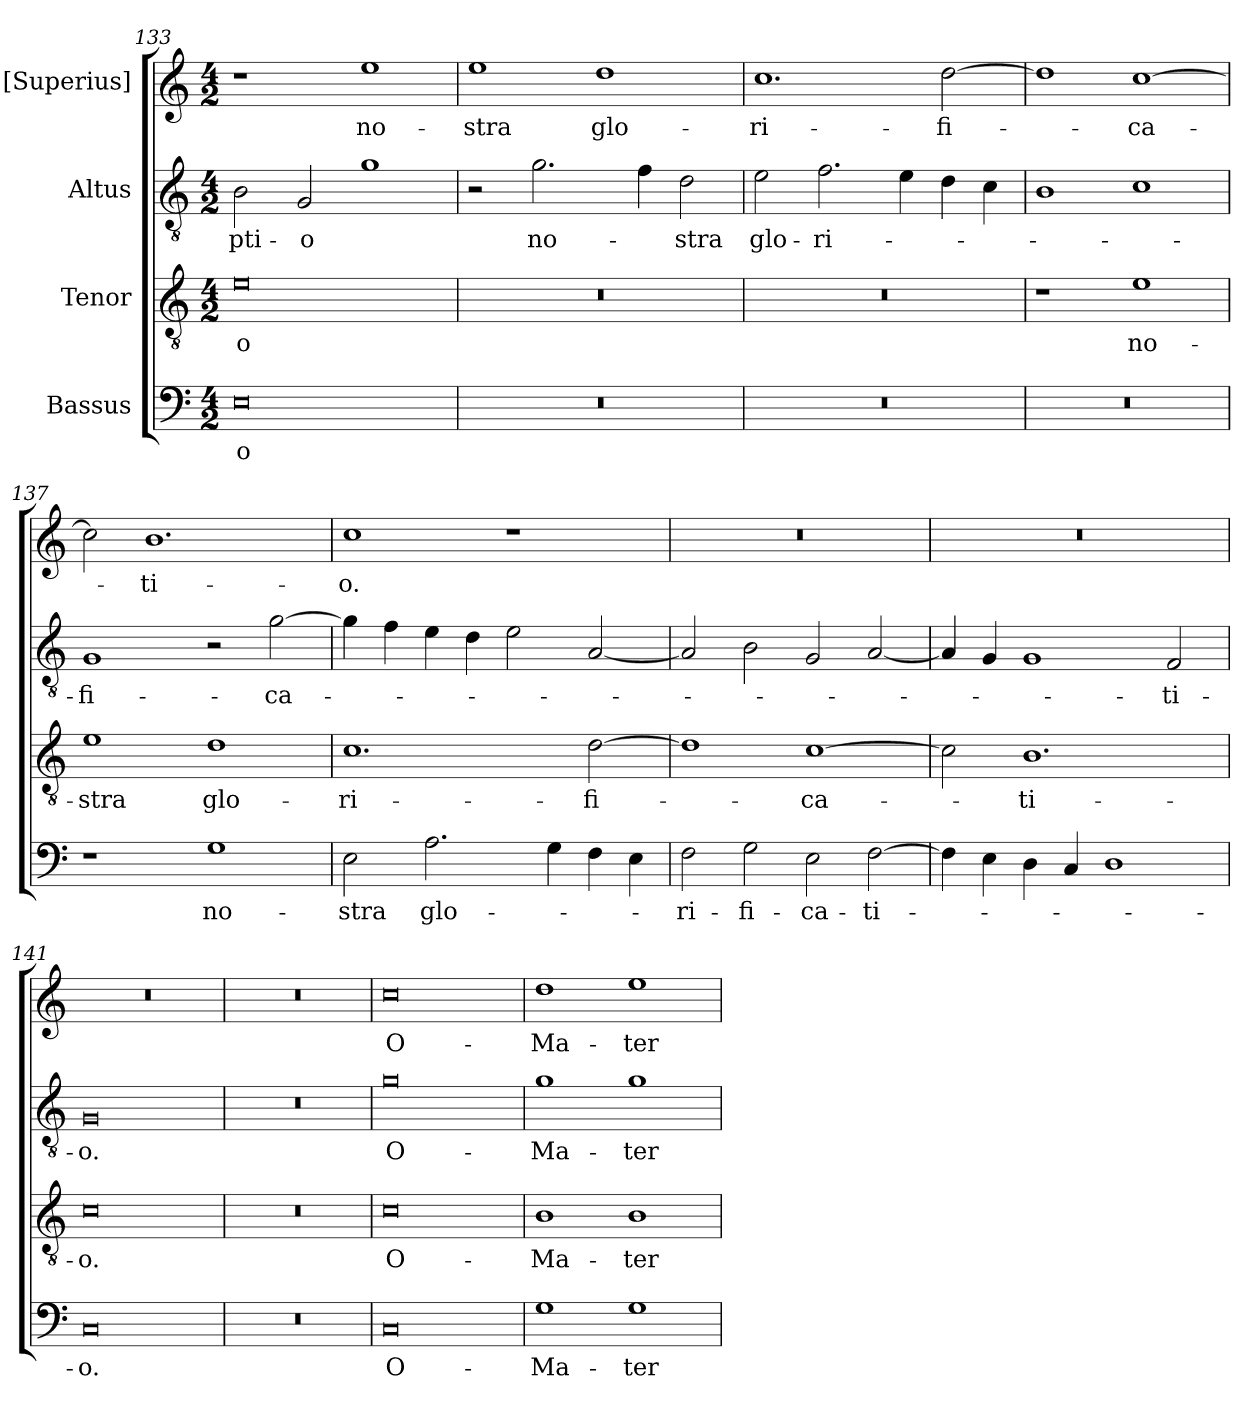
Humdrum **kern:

**kern	**text	**kern	**text	**kern	**text	**kern	**text
*part4	*part4	*part3	*part3	*part2	*part2	*part1	*part1
*staff4	*staff4	*staff3	*staff3	*staff2	*staff2	*staff1	*staff1
*I"Bassus	*	*I"Tenor	*	*I"Altus	*	*I"[Superius]	*
*clefF4	*	*clefGv2	*	*clefGv2	*	*clefG2	*
*k[]	*	*k[]	*	*k[]	*	*k[]	*
*M4/2	*	*M4/2	*	*M4/2	*	*M4/2	*
=133	=133	=133	=133	=133	=133	=133	=133
0E\	-o	0e\	-o	2B\	-pti-	1r	.
.	.	.	.	2G/	-o	.	.
.	.	.	.	1g\	.	1ee\	no-
=134	=134	=134	=134	=134	=134	=134	=134
0r	.	0r	.	2r	.	1ee\	-stra
.	.	.	.	2.g\	no-	.	.
.	.	.	.	.	.	1dd\	glo-
.	.	.	.	4f\	.	.	.
.	.	.	.	2d\	-stra	.	.
=135	=135	=135	=135	=135	=135	=135	=135
0r	.	0r	.	2e\	glo-	1.cc\	-ri-
.	.	.	.	2.f\	-ri-	.	.
.	.	.	.	4e\	.	.	.
.	.	.	.	4d\	.	[2dd\	-fi-
.	.	.	.	4c\	.	.	.
=136	=136	=136	=136	=136	=136	=136	=136
0r	.	1r	.	1B\	.	1dd\]	.
.	.	1e\	no-	1c\	.	[1cc\	-ca-
=137	=137	=137	=137	=137	=137	=137	=137
1r	.	1e\	-stra	1G/	-fi-	2cc\]	.
.	.	.	.	.	.	1.b\	-ti-
1G\	no-	1d\	glo-	2r	.	.	.
.	.	.	.	[2g\	-ca-	.	.
=138	=138	=138	=138	=138	=138	=138	=138
2E\	-stra	1.c\	-ri-	4g\]	.	1cc\	-o.
.	.	.	.	4f\	.	.	.
2.A\	glo-	.	.	4e\	.	.	.
.	.	.	.	4d\	.	.	.
.	.	.	.	2e\	.	1r	.
4G\	.	.	.	.	.	.	.
4F\	.	[2d\	-fi-	[2A/	.	.	.
4E\	.	.	.	.	.	.	.
=139	=139	=139	=139	=139	=139	=139	=139
2F\	-ri-	1d\]	.	2A/]	.	0r	.
2G\	-fi-	.	.	2B\	.	.	.
2E\	-ca-	[1c\	-ca-	2G/	.	.	.
[2F\	-ti-	.	.	[2A/	.	.	.
=140	=140	=140	=140	=140	=140	=140	=140
4F\]	.	2c\]	.	4A/]	.	0r	.
4E\	.	.	.	4G/	.	.	.
4D\	.	1.B\	-ti-	1G/	.	.	.
4C/	.	.	.	.	.	.	.
1D\	.	.	.	.	.	.	.
.	.	.	.	2F/	-ti-	.	.
=141	=141	=141	=141	=141	=141	=141	=141
0C/	-o.	0c\	-o.	0G/	-o.	0r	.
=142	=142	=142	=142	=142	=142	=142	=142
0r	.	0r	.	0r	.	0r	.
=143	=143	=143	=143	=143	=143	=143	=143
0C/	O-	0c\	O-	0g\	O-	0cc\	O-
=144	=144	=144	=144	=144	=144	=144	=144
1G\	Ma-	1B\	Ma-	1g\	Ma-	1dd\	Ma-
1G\	-ter	1B\	-ter	1g\	-ter	1ee\	-ter
=	=	=	=	=	=	=	=
*-	*-	*-	*-	*-	*-	*-	*-
